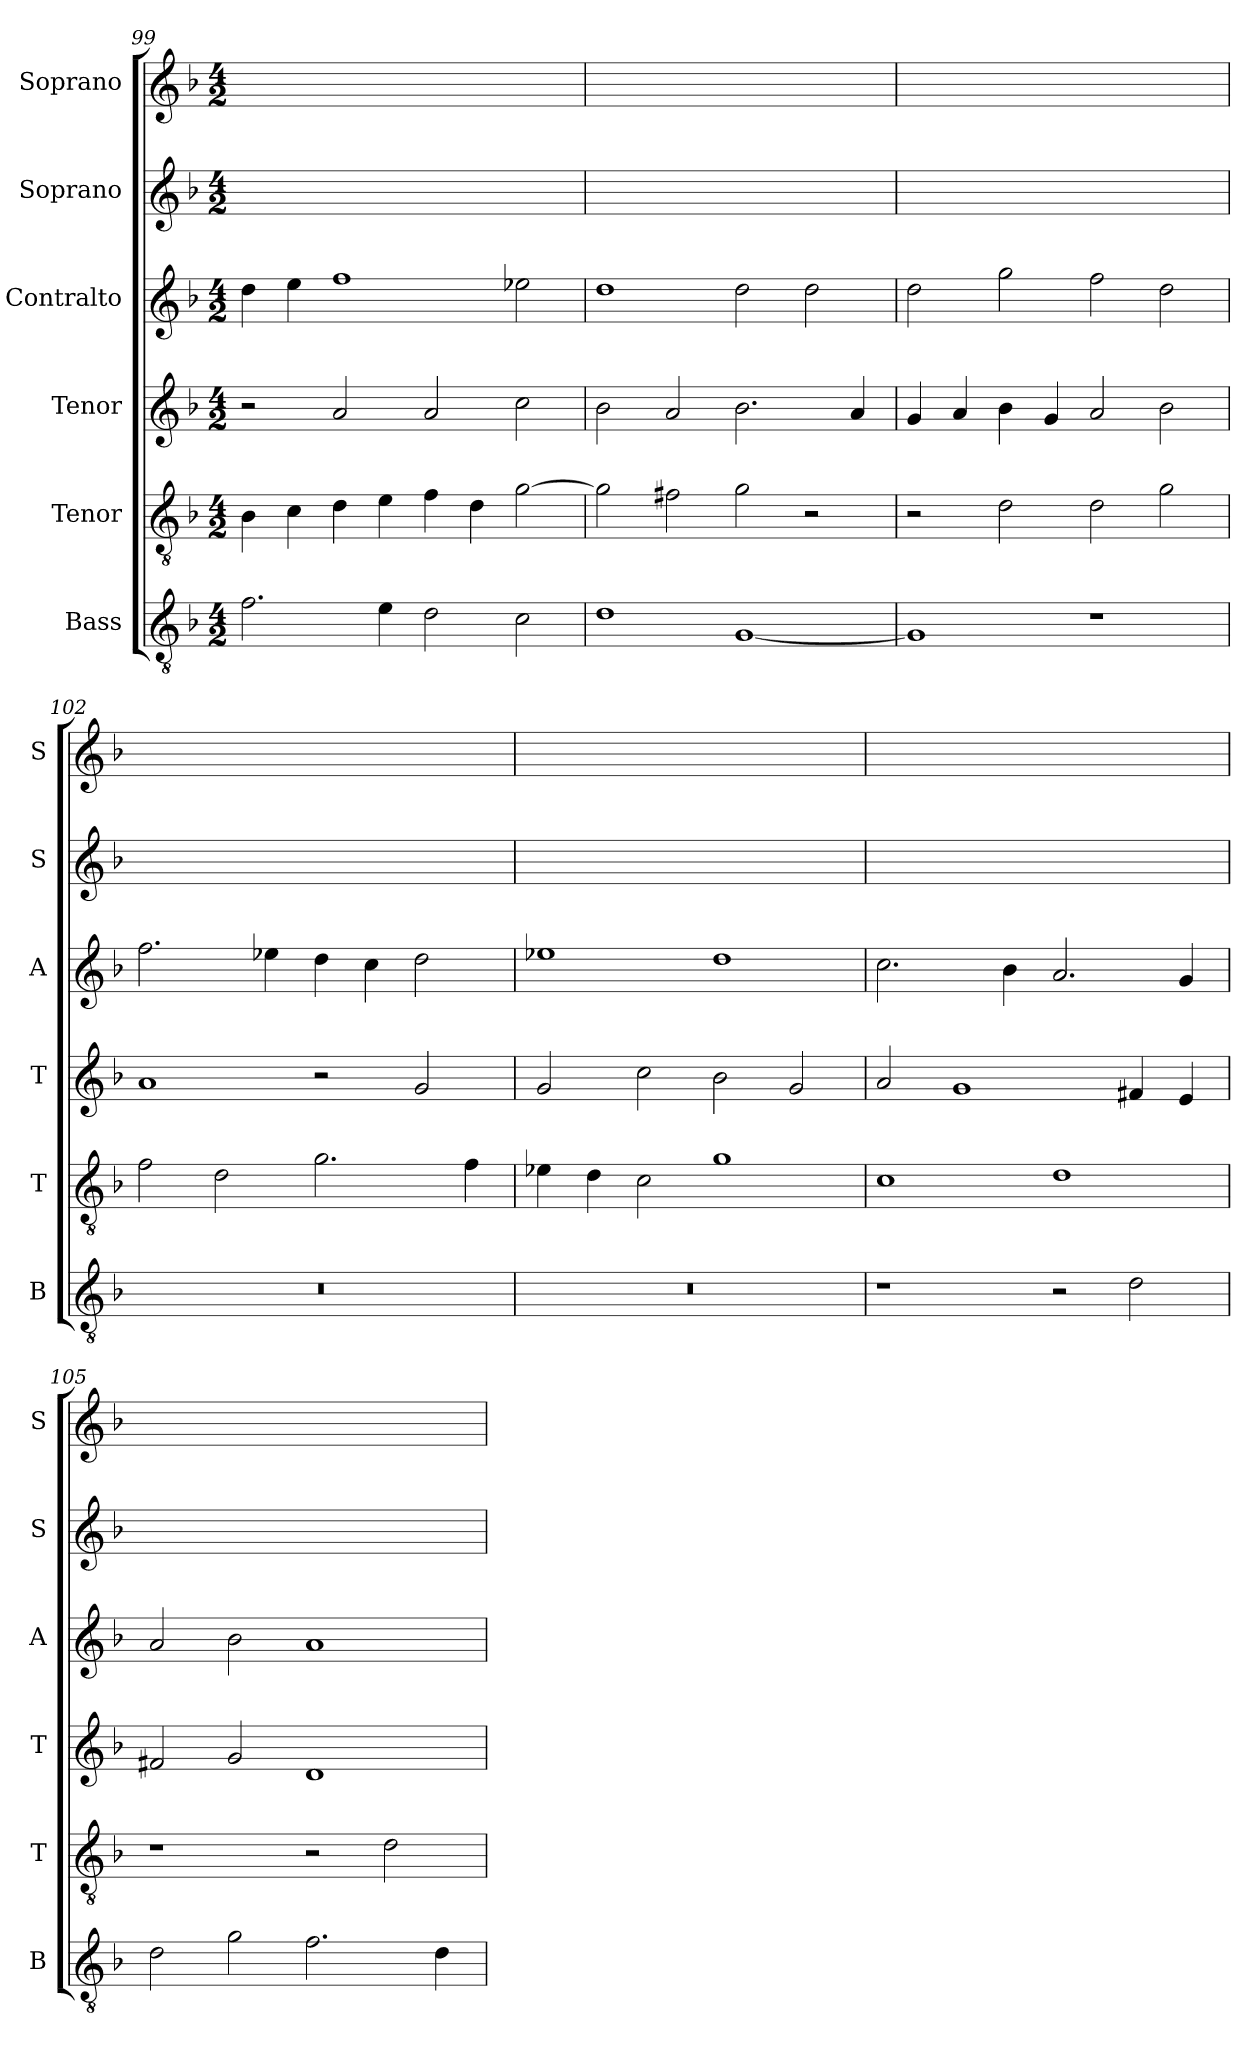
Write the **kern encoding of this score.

**kern	**kern	**kern	**kern	**kern	**kern
*part6	*part5	*part4	*part3	*part2	*part1
*staff6	*staff5	*staff4	*staff3	*staff2	*staff1
*I"Bass	*I"Tenor	*I"Tenor	*I"Contralto	*I"Soprano	*I"Soprano
*I'B	*I'T	*I'T	*I'A	*I'S	*I'S
*clefGv2	*clefGv2	*clefG2	*clefG2	*clefG2	*clefG2
*k[b-]	*k[b-]	*k[b-]	*k[b-]	*k[b-]	*k[b-]
*G:dor	*G:dor	*G:dor	*G:dor	*G:dor	*G:dor
*M4/2	*M4/2	*M4/2	*M4/2	*M4/2	*M4/2
=99	=99	=99	=99	=99	=99
2.f	4B-	2r	4dd	0ryy	0ryy
.	4c	.	4ee	.	.
.	4d	2a	1ff	.	.
4e	4e	.	.	.	.
2d	4f	2a	.	.	.
.	4d	.	.	.	.
2c	[2g	2cc	2ee-X	.	.
=100	=100	=100	=100	=100	=100
1d	2g]	2b-	1dd	0ryy	0ryy
.	2f#X	2a	.	.	.
[1G	2g	2.b-	2dd	.	.
.	2r	.	2dd	.	.
.	.	4a	.	.	.
=101	=101	=101	=101	=101	=101
1G]	2r	4g	2dd	0ryy	0ryy
.	.	4a	.	.	.
.	2d	4b-	2gg	.	.
.	.	4g	.	.	.
1r	2d	2a	2ff	.	.
.	2g	2b-	2dd	.	.
=102	=102	=102	=102	=102	=102
0r	2f	1a	2.ff	0ryy	0ryy
.	2d	.	.	.	.
.	.	.	4ee-X	.	.
.	2.g	2r	4dd	.	.
.	.	.	4cc	.	.
.	.	2g	2dd	.	.
.	4f	.	.	.	.
=103	=103	=103	=103	=103	=103
0r	4e-X	2g	1ee-X	0ryy	0ryy
.	4d	.	.	.	.
.	2c	2cc	.	.	.
.	1g	2b-	1dd	.	.
.	.	2g	.	.	.
=104	=104	=104	=104	=104	=104
1r	1c	2a	2.cc	0ryy	0ryy
.	.	1g	.	.	.
.	.	.	4b-	.	.
2r	1d	.	2.a	.	.
2d	.	4f#X	.	.	.
.	.	4e	4g	.	.
=105	=105	=105	=105	=105	=105
2d	1r	2f#X	2a	0ryy	0ryy
2g	.	2g	2b-	.	.
2.f	2r	1d	1a	.	.
.	2d	.	.	.	.
4d	.	.	.	.	.
=	=	=	=	=	=
*-	*-	*-	*-	*-	*-
